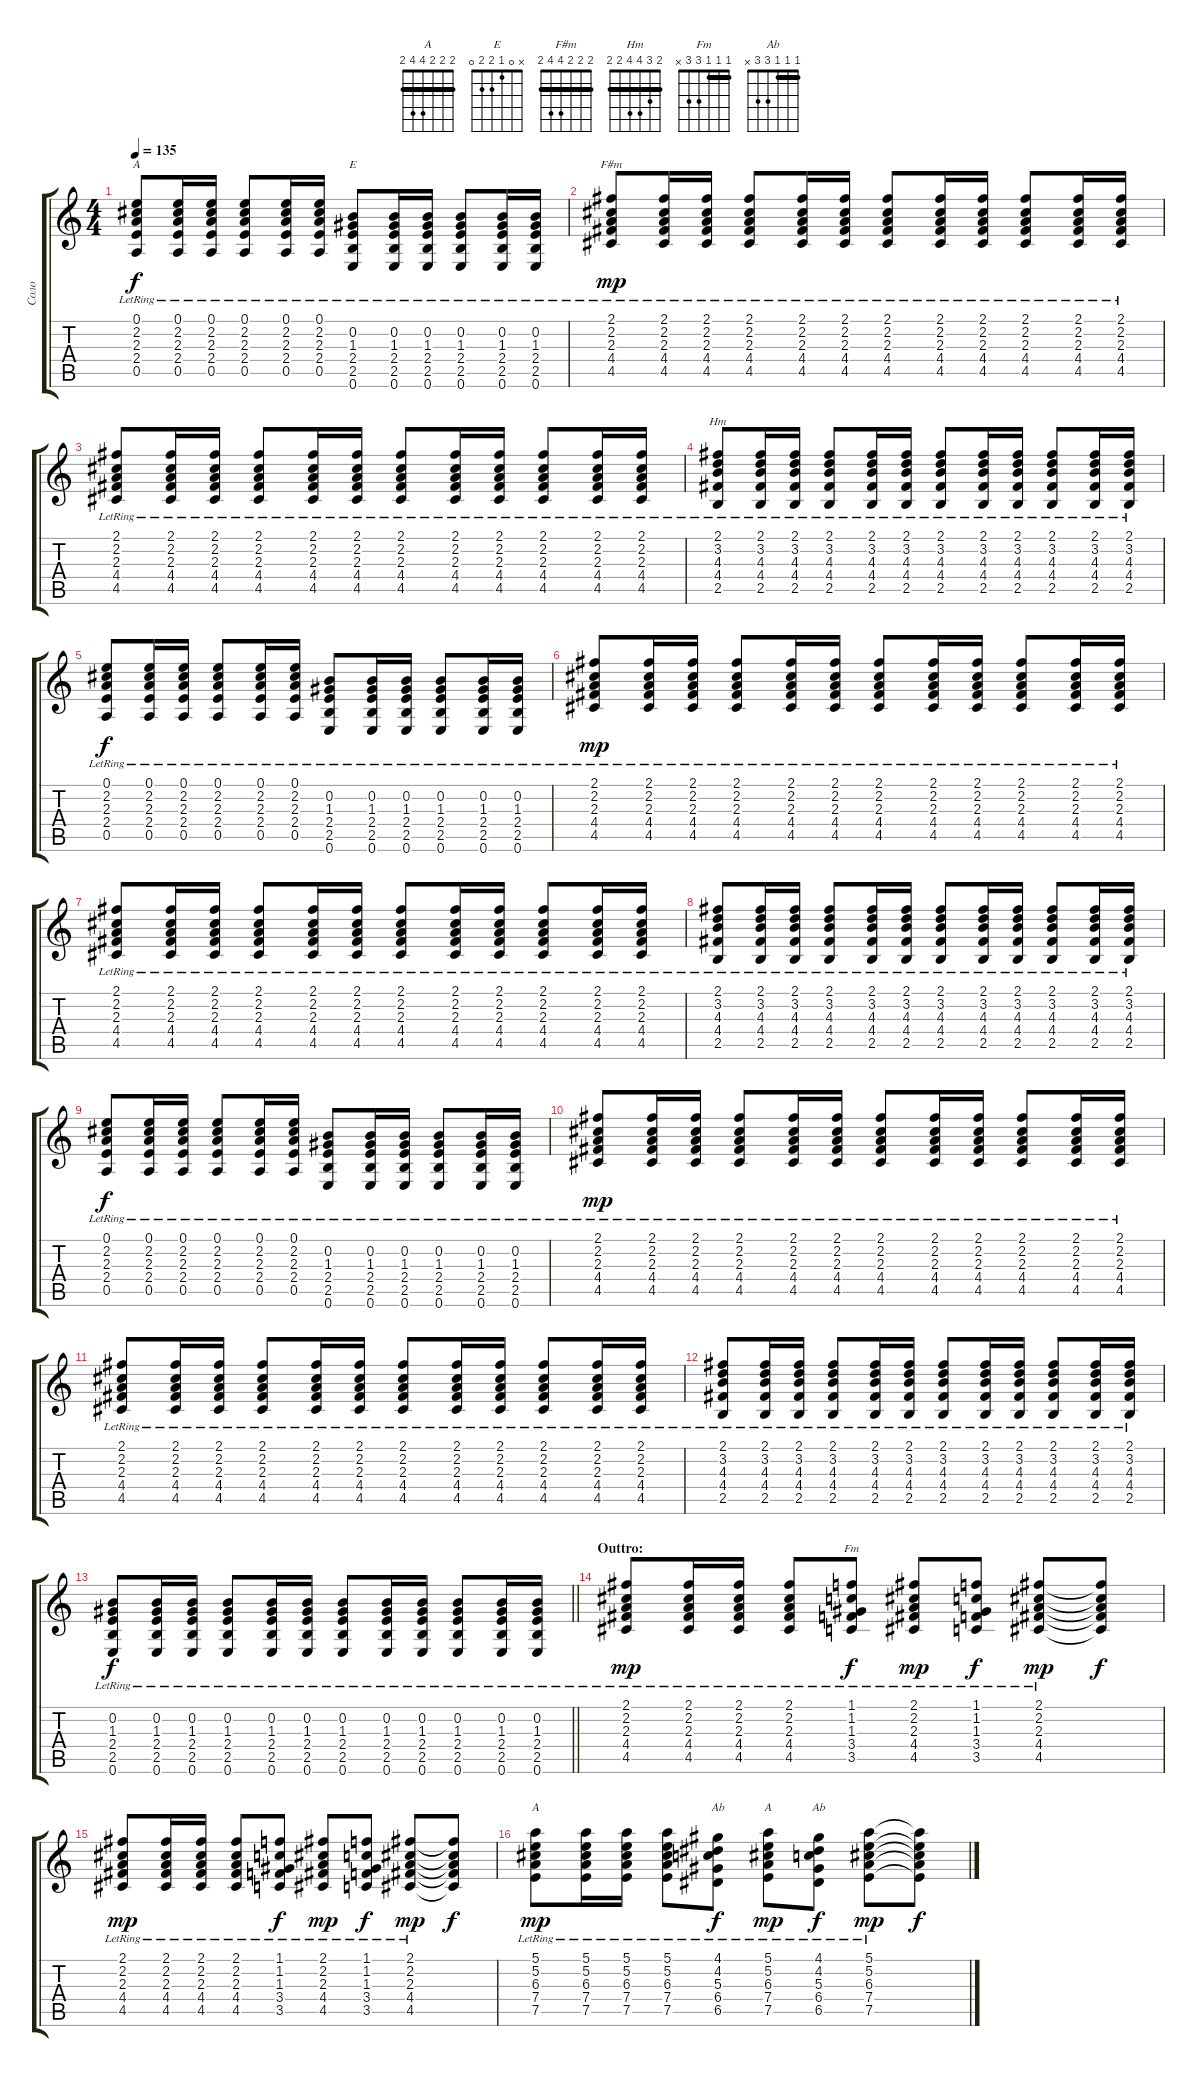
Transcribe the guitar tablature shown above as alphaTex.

\track ("Соло" "Соло") {instrument acousticguitarsteel}
\staff {score tabs}
\tuning (E4 B3 G3 D3 A2 E2) {hide}
\chord ("A" 0 2 2 2 0 x)
\chord ("E" x 0 1 2 2 0)
\chord ("F#m" 2 2 2 4 4 2) {barre 2}
\chord ("Hm" 2 3 4 4 2 2) {barre 2}
\chord ("Fm" 1 1 1 3 3 x) {barre 1}
\chord ("A" 0 1 2 2 0 x)
\chord ("Ab" x 0 1 1 2 4)
\chord ("A" 2 2 2 4 4 2) {barre 2}
\chord ("Ab" 1 1 1 3 3 x) {barre 1}
\ts (4 4)
\tempo 135
\clef g2
\ks c
(0.1{lr} 2.2{lr} 2.3{lr} 2.4{lr} 0.5{lr}).8{ch "A" dy f} (0.1{lr} 2.2{lr} 2.3{lr} 2.4{lr} 0.5{lr}).16 (0.1{lr} 2.2{lr} 2.3{lr} 2.4{lr} 0.5{lr}).16 (0.1{lr} 2.2{lr} 2.3{lr} 2.4{lr} 0.5{lr}).8 (0.1{lr} 2.2{lr} 2.3{lr} 2.4{lr} 0.5{lr}).16 (0.1{lr} 2.2{lr} 2.3{lr} 2.4{lr} 0.5{lr}).16 (0.2{lr} 1.3{lr} 2.4{lr} 2.5{lr} 0.6{lr}).8{ch "E"} (0.2{lr} 1.3{lr} 2.4{lr} 2.5{lr} 0.6{lr}).16 (0.2{lr} 1.3{lr} 2.4{lr} 2.5{lr} 0.6{lr}).16 (0.2{lr} 1.3{lr} 2.4{lr} 2.5{lr} 0.6{lr}).8 (0.2{lr} 1.3{lr} 2.4{lr} 2.5{lr} 0.6{lr}).16 (0.2{lr} 1.3{lr} 2.4{lr} 2.5{lr} 0.6{lr}).16 |
(2.1{lr} 2.2{lr} 2.3{lr} 4.4{lr} 4.5{lr}).8{ch "F#m" dy mp} (2.1{lr} 2.2{lr} 2.3{lr} 4.4{lr} 4.5{lr}).16 (2.1{lr} 2.2{lr} 2.3{lr} 4.4{lr} 4.5{lr}).16 (2.1{lr} 2.2{lr} 2.3{lr} 4.4{lr} 4.5{lr}).8 (2.1{lr} 2.2{lr} 2.3{lr} 4.4{lr} 4.5{lr}).16 (2.1{lr} 2.2{lr} 2.3{lr} 4.4{lr} 4.5{lr}).16 (2.1{lr} 2.2{lr} 2.3{lr} 4.4{lr} 4.5{lr}).8 (2.1{lr} 2.2{lr} 2.3{lr} 4.4{lr} 4.5{lr}).16 (2.1{lr} 2.2{lr} 2.3{lr} 4.4{lr} 4.5{lr}).16 (2.1{lr} 2.2{lr} 2.3{lr} 4.4{lr} 4.5{lr}).8 (2.1{lr} 2.2{lr} 2.3{lr} 4.4{lr} 4.5{lr}).16 (2.1{lr} 2.2{lr} 2.3{lr} 4.4{lr} 4.5{lr}).16 |
(2.1{lr} 2.2{lr} 2.3{lr} 4.4{lr} 4.5{lr}).8 (2.1{lr} 2.2{lr} 2.3{lr} 4.4{lr} 4.5{lr}).16 (2.1{lr} 2.2{lr} 2.3{lr} 4.4{lr} 4.5{lr}).16 (2.1{lr} 2.2{lr} 2.3{lr} 4.4{lr} 4.5{lr}).8 (2.1{lr} 2.2{lr} 2.3{lr} 4.4{lr} 4.5{lr}).16 (2.1{lr} 2.2{lr} 2.3{lr} 4.4{lr} 4.5{lr}).16 (2.1{lr} 2.2{lr} 2.3{lr} 4.4{lr} 4.5{lr}).8 (2.1{lr} 2.2{lr} 2.3{lr} 4.4{lr} 4.5{lr}).16 (2.1{lr} 2.2{lr} 2.3{lr} 4.4{lr} 4.5{lr}).16 (2.1{lr} 2.2{lr} 2.3{lr} 4.4{lr} 4.5{lr}).8 (2.1{lr} 2.2{lr} 2.3{lr} 4.4{lr} 4.5{lr}).16 (2.1{lr} 2.2{lr} 2.3{lr} 4.4{lr} 4.5{lr}).16 |
(2.1{lr} 3.2{lr} 4.3{lr} 4.4{lr} 2.5{lr}).8{ch "Hm"} (2.1{lr} 3.2{lr} 4.3{lr} 4.4{lr} 2.5{lr}).16 (2.1{lr} 3.2{lr} 4.3{lr} 4.4{lr} 2.5{lr}).16 (2.1{lr} 3.2{lr} 4.3{lr} 4.4{lr} 2.5{lr}).8 (2.1{lr} 3.2{lr} 4.3{lr} 4.4{lr} 2.5{lr}).16 (2.1{lr} 3.2{lr} 4.3{lr} 4.4{lr} 2.5{lr}).16 (2.1{lr} 3.2{lr} 4.3{lr} 4.4{lr} 2.5{lr}).8 (2.1{lr} 3.2{lr} 4.3{lr} 4.4{lr} 2.5{lr}).16 (2.1{lr} 3.2{lr} 4.3{lr} 4.4{lr} 2.5{lr}).16 (2.1{lr} 3.2{lr} 4.3{lr} 4.4{lr} 2.5{lr}).8 (2.1{lr} 3.2{lr} 4.3{lr} 4.4{lr} 2.5{lr}).16 (2.1{lr} 3.2{lr} 4.3{lr} 4.4{lr} 2.5{lr}).16 |
(0.1{lr} 2.2{lr} 2.3{lr} 2.4{lr} 0.5{lr}).8{dy f} (0.1{lr} 2.2{lr} 2.3{lr} 2.4{lr} 0.5{lr}).16 (0.1{lr} 2.2{lr} 2.3{lr} 2.4{lr} 0.5{lr}).16 (0.1{lr} 2.2{lr} 2.3{lr} 2.4{lr} 0.5{lr}).8 (0.1{lr} 2.2{lr} 2.3{lr} 2.4{lr} 0.5{lr}).16 (0.1{lr} 2.2{lr} 2.3{lr} 2.4{lr} 0.5{lr}).16 (0.2{lr} 1.3{lr} 2.4{lr} 2.5{lr} 0.6{lr}).8 (0.2{lr} 1.3{lr} 2.4{lr} 2.5{lr} 0.6{lr}).16 (0.2{lr} 1.3{lr} 2.4{lr} 2.5{lr} 0.6{lr}).16 (0.2{lr} 1.3{lr} 2.4{lr} 2.5{lr} 0.6{lr}).8 (0.2{lr} 1.3{lr} 2.4{lr} 2.5{lr} 0.6{lr}).16 (0.2{lr} 1.3{lr} 2.4{lr} 2.5{lr} 0.6{lr}).16 |
(2.1{lr} 2.2{lr} 2.3{lr} 4.4{lr} 4.5{lr}).8{dy mp} (2.1{lr} 2.2{lr} 2.3{lr} 4.4{lr} 4.5{lr}).16 (2.1{lr} 2.2{lr} 2.3{lr} 4.4{lr} 4.5{lr}).16 (2.1{lr} 2.2{lr} 2.3{lr} 4.4{lr} 4.5{lr}).8 (2.1{lr} 2.2{lr} 2.3{lr} 4.4{lr} 4.5{lr}).16 (2.1{lr} 2.2{lr} 2.3{lr} 4.4{lr} 4.5{lr}).16 (2.1{lr} 2.2{lr} 2.3{lr} 4.4{lr} 4.5{lr}).8 (2.1{lr} 2.2{lr} 2.3{lr} 4.4{lr} 4.5{lr}).16 (2.1{lr} 2.2{lr} 2.3{lr} 4.4{lr} 4.5{lr}).16 (2.1{lr} 2.2{lr} 2.3{lr} 4.4{lr} 4.5{lr}).8 (2.1{lr} 2.2{lr} 2.3{lr} 4.4{lr} 4.5{lr}).16 (2.1{lr} 2.2{lr} 2.3{lr} 4.4{lr} 4.5{lr}).16 |
(2.1{lr} 2.2{lr} 2.3{lr} 4.4{lr} 4.5{lr}).8 (2.1{lr} 2.2{lr} 2.3{lr} 4.4{lr} 4.5{lr}).16 (2.1{lr} 2.2{lr} 2.3{lr} 4.4{lr} 4.5{lr}).16 (2.1{lr} 2.2{lr} 2.3{lr} 4.4{lr} 4.5{lr}).8 (2.1{lr} 2.2{lr} 2.3{lr} 4.4{lr} 4.5{lr}).16 (2.1{lr} 2.2{lr} 2.3{lr} 4.4{lr} 4.5{lr}).16 (2.1{lr} 2.2{lr} 2.3{lr} 4.4{lr} 4.5{lr}).8 (2.1{lr} 2.2{lr} 2.3{lr} 4.4{lr} 4.5{lr}).16 (2.1{lr} 2.2{lr} 2.3{lr} 4.4{lr} 4.5{lr}).16 (2.1{lr} 2.2{lr} 2.3{lr} 4.4{lr} 4.5{lr}).8 (2.1{lr} 2.2{lr} 2.3{lr} 4.4{lr} 4.5{lr}).16 (2.1{lr} 2.2{lr} 2.3{lr} 4.4{lr} 4.5{lr}).16 |
(2.1{lr} 3.2{lr} 4.3{lr} 4.4{lr} 2.5{lr}).8 (2.1{lr} 3.2{lr} 4.3{lr} 4.4{lr} 2.5{lr}).16 (2.1{lr} 3.2{lr} 4.3{lr} 4.4{lr} 2.5{lr}).16 (2.1{lr} 3.2{lr} 4.3{lr} 4.4{lr} 2.5{lr}).8 (2.1{lr} 3.2{lr} 4.3{lr} 4.4{lr} 2.5{lr}).16 (2.1{lr} 3.2{lr} 4.3{lr} 4.4{lr} 2.5{lr}).16 (2.1{lr} 3.2{lr} 4.3{lr} 4.4{lr} 2.5{lr}).8 (2.1{lr} 3.2{lr} 4.3{lr} 4.4{lr} 2.5{lr}).16 (2.1{lr} 3.2{lr} 4.3{lr} 4.4{lr} 2.5{lr}).16 (2.1{lr} 3.2{lr} 4.3{lr} 4.4{lr} 2.5{lr}).8 (2.1{lr} 3.2{lr} 4.3{lr} 4.4{lr} 2.5{lr}).16 (2.1{lr} 3.2{lr} 4.3{lr} 4.4{lr} 2.5{lr}).16 |
(0.1{lr} 2.2{lr} 2.3{lr} 2.4{lr} 0.5{lr}).8{dy f} (0.1{lr} 2.2{lr} 2.3{lr} 2.4{lr} 0.5{lr}).16 (0.1{lr} 2.2{lr} 2.3{lr} 2.4{lr} 0.5{lr}).16 (0.1{lr} 2.2{lr} 2.3{lr} 2.4{lr} 0.5{lr}).8 (0.1{lr} 2.2{lr} 2.3{lr} 2.4{lr} 0.5{lr}).16 (0.1{lr} 2.2{lr} 2.3{lr} 2.4{lr} 0.5{lr}).16 (0.2{lr} 1.3{lr} 2.4{lr} 2.5{lr} 0.6{lr}).8 (0.2{lr} 1.3{lr} 2.4{lr} 2.5{lr} 0.6{lr}).16 (0.2{lr} 1.3{lr} 2.4{lr} 2.5{lr} 0.6{lr}).16 (0.2{lr} 1.3{lr} 2.4{lr} 2.5{lr} 0.6{lr}).8 (0.2{lr} 1.3{lr} 2.4{lr} 2.5{lr} 0.6{lr}).16 (0.2{lr} 1.3{lr} 2.4{lr} 2.5{lr} 0.6{lr}).16 |
(2.1{lr} 2.2{lr} 2.3{lr} 4.4{lr} 4.5{lr}).8{dy mp} (2.1{lr} 2.2{lr} 2.3{lr} 4.4{lr} 4.5{lr}).16 (2.1{lr} 2.2{lr} 2.3{lr} 4.4{lr} 4.5{lr}).16 (2.1{lr} 2.2{lr} 2.3{lr} 4.4{lr} 4.5{lr}).8 (2.1{lr} 2.2{lr} 2.3{lr} 4.4{lr} 4.5{lr}).16 (2.1{lr} 2.2{lr} 2.3{lr} 4.4{lr} 4.5{lr}).16 (2.1{lr} 2.2{lr} 2.3{lr} 4.4{lr} 4.5{lr}).8 (2.1{lr} 2.2{lr} 2.3{lr} 4.4{lr} 4.5{lr}).16 (2.1{lr} 2.2{lr} 2.3{lr} 4.4{lr} 4.5{lr}).16 (2.1{lr} 2.2{lr} 2.3{lr} 4.4{lr} 4.5{lr}).8 (2.1{lr} 2.2{lr} 2.3{lr} 4.4{lr} 4.5{lr}).16 (2.1{lr} 2.2{lr} 2.3{lr} 4.4{lr} 4.5{lr}).16 |
(2.1{lr} 2.2{lr} 2.3{lr} 4.4{lr} 4.5{lr}).8 (2.1{lr} 2.2{lr} 2.3{lr} 4.4{lr} 4.5{lr}).16 (2.1{lr} 2.2{lr} 2.3{lr} 4.4{lr} 4.5{lr}).16 (2.1{lr} 2.2{lr} 2.3{lr} 4.4{lr} 4.5{lr}).8 (2.1{lr} 2.2{lr} 2.3{lr} 4.4{lr} 4.5{lr}).16 (2.1{lr} 2.2{lr} 2.3{lr} 4.4{lr} 4.5{lr}).16 (2.1{lr} 2.2{lr} 2.3{lr} 4.4{lr} 4.5{lr}).8 (2.1{lr} 2.2{lr} 2.3{lr} 4.4{lr} 4.5{lr}).16 (2.1{lr} 2.2{lr} 2.3{lr} 4.4{lr} 4.5{lr}).16 (2.1{lr} 2.2{lr} 2.3{lr} 4.4{lr} 4.5{lr}).8 (2.1{lr} 2.2{lr} 2.3{lr} 4.4{lr} 4.5{lr}).16 (2.1{lr} 2.2{lr} 2.3{lr} 4.4{lr} 4.5{lr}).16 |
(2.1{lr} 3.2{lr} 4.3{lr} 4.4{lr} 2.5{lr}).8 (2.1{lr} 3.2{lr} 4.3{lr} 4.4{lr} 2.5{lr}).16 (2.1{lr} 3.2{lr} 4.3{lr} 4.4{lr} 2.5{lr}).16 (2.1{lr} 3.2{lr} 4.3{lr} 4.4{lr} 2.5{lr}).8 (2.1{lr} 3.2{lr} 4.3{lr} 4.4{lr} 2.5{lr}).16 (2.1{lr} 3.2{lr} 4.3{lr} 4.4{lr} 2.5{lr}).16 (2.1{lr} 3.2{lr} 4.3{lr} 4.4{lr} 2.5{lr}).8 (2.1{lr} 3.2{lr} 4.3{lr} 4.4{lr} 2.5{lr}).16 (2.1{lr} 3.2{lr} 4.3{lr} 4.4{lr} 2.5{lr}).16 (2.1{lr} 3.2{lr} 4.3{lr} 4.4{lr} 2.5{lr}).8 (2.1{lr} 3.2{lr} 4.3{lr} 4.4{lr} 2.5{lr}).16 (2.1{lr} 3.2{lr} 4.3{lr} 4.4{lr} 2.5{lr}).16 |
\barLineRight lightlight
(0.2{lr} 1.3{lr} 2.4{lr} 2.5{lr} 0.6{lr}).8{dy f} (0.2{lr} 1.3{lr} 2.4{lr} 2.5{lr} 0.6{lr}).16 (0.2{lr} 1.3{lr} 2.4{lr} 2.5{lr} 0.6{lr}).16 (0.2{lr} 1.3{lr} 2.4{lr} 2.5{lr} 0.6{lr}).8 (0.2{lr} 1.3{lr} 2.4{lr} 2.5{lr} 0.6{lr}).16 (0.2{lr} 1.3{lr} 2.4{lr} 2.5{lr} 0.6{lr}).16 (0.2{lr} 1.3{lr} 2.4{lr} 2.5{lr} 0.6{lr}).8 (0.2{lr} 1.3{lr} 2.4{lr} 2.5{lr} 0.6{lr}).16 (0.2{lr} 1.3{lr} 2.4{lr} 2.5{lr} 0.6{lr}).16 (0.2{lr} 1.3{lr} 2.4{lr} 2.5{lr} 0.6{lr}).8 (0.2{lr} 1.3{lr} 2.4{lr} 2.5{lr} 0.6{lr}).16 (0.2{lr} 1.3{lr} 2.4{lr} 2.5{lr} 0.6{lr}).16 |
\section ("" "Outtro:")
(2.1{lr} 2.2{lr} 2.3{lr} 4.4{lr} 4.5{lr}).8{dy mp} (2.1{lr} 2.2{lr} 2.3{lr} 4.4{lr} 4.5{lr}).16 (2.1{lr} 2.2{lr} 2.3{lr} 4.4{lr} 4.5{lr}).16 (2.1{lr} 2.2{lr} 2.3{lr} 4.4{lr} 4.5{lr}).8 (1.1{lr} 1.2{lr} 1.3{lr} 3.4{lr} 3.5{lr}).8{ch "Fm" dy f} (2.1{lr} 2.2{lr} 2.3{lr} 4.4{lr} 4.5{lr}).8{dy mp} (1.1{lr} 1.2{lr} 1.3{lr} 3.4{lr} 3.5{lr}).8{dy f} (2.1{lr} 2.2{lr} 2.3{lr} 4.4{lr} 4.5{lr}).8{dy mp} (2.1{t} 2.2{t} 2.3{t} 4.4{t} 4.5{t}).8{dy f} |
(2.1{lr} 2.2{lr} 2.3{lr} 4.4{lr} 4.5{lr}).8{dy mp} (2.1{lr} 2.2{lr} 2.3{lr} 4.4{lr} 4.5{lr}).16 (2.1{lr} 2.2{lr} 2.3{lr} 4.4{lr} 4.5{lr}).16 (2.1{lr} 2.2{lr} 2.3{lr} 4.4{lr} 4.5{lr}).8 (1.1{lr} 1.2{lr} 1.3{lr} 3.4{lr} 3.5{lr}).8{dy f} (2.1{lr} 2.2{lr} 2.3{lr} 4.4{lr} 4.5{lr}).8{dy mp} (1.1{lr} 1.2{lr} 1.3{lr} 3.4{lr} 3.5{lr}).8{dy f} (2.1{lr} 2.2{lr} 2.3{lr} 4.4{lr} 4.5{lr}).8{dy mp} (2.1{t} 2.2{t} 2.3{t} 4.4{t} 4.5{t}).8{dy f} |
(5.1{lr} 5.2{lr} 6.3{lr} 7.4{lr} 7.5{lr}).8{ch "A" dy mp} (5.1{lr} 5.2{lr} 6.3{lr} 7.4{lr} 7.5{lr}).16 (5.1{lr} 5.2{lr} 6.3{lr} 7.4{lr} 7.5{lr}).16 (5.1{lr} 5.2{lr} 6.3{lr} 7.4{lr} 7.5{lr}).8 (4.1{lr} 4.2{lr} 5.3{lr} 6.4{lr} 6.5{lr}).8{ch "Ab" dy f} (5.1{lr} 5.2{lr} 6.3{lr} 7.4{lr} 7.5{lr}).8{ch "A" dy mp} (4.1{lr} 4.2{lr} 5.3{lr} 6.4{lr} 6.5{lr}).8{ch "Ab" dy f} (5.1{lr} 5.2{lr} 6.3{lr} 7.4{lr} 7.5{lr}).8{dy mp} (5.1{t} 5.2{t} 6.3{t} 7.4{t} 7.5{t}).8{dy f}
